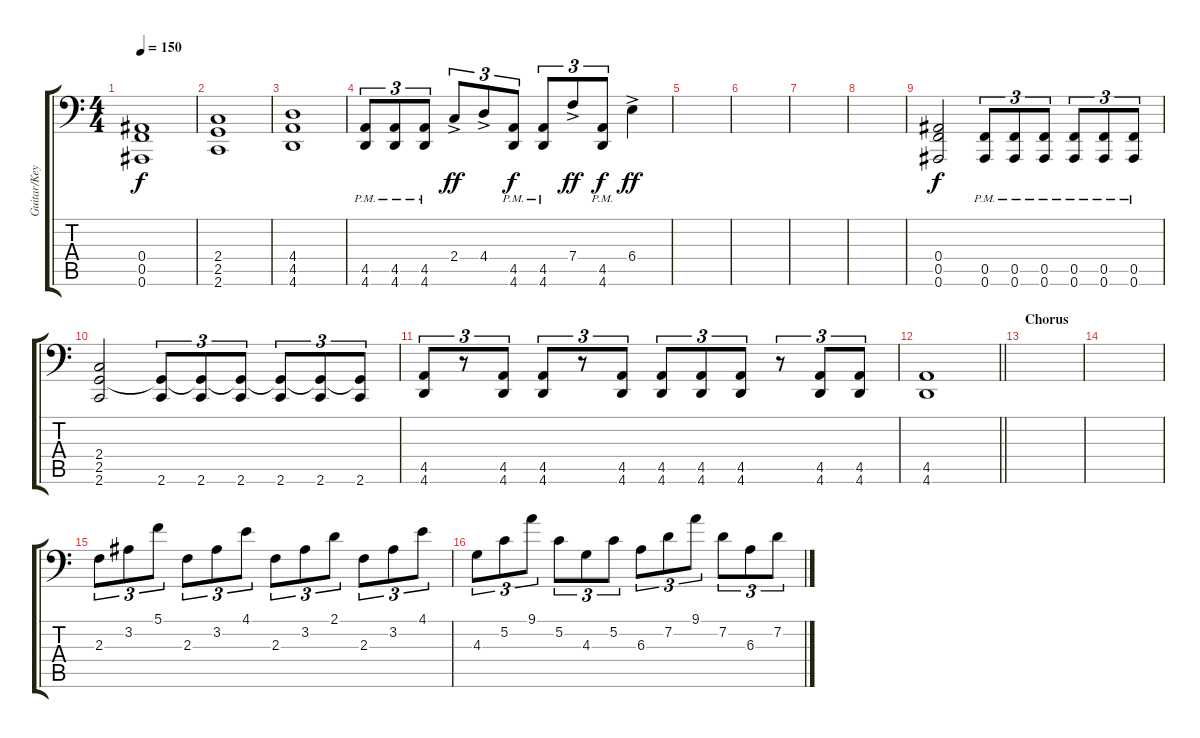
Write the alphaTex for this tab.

\track ("Guitar/Keyboard" "Guitar/Key") {instrument lead8bassandlead}
\staff {score tabs}
\tuning (C4 G3 Eb3 Bb2 F2 Bb1) {hide}
\ts (4 4)
\tempo 150
\clef f4
\ks c
(0.4 0.5 0.6).1{dy f} |
(2.4 2.5 2.6).1 |
(4.4 4.5 4.6).1 |
(4.5{pm} 4.6{pm}).8{tu (3 2)} (4.5{pm} 4.6{pm}).8{tu (3 2)} (4.5{pm} 4.6{pm}).8{tu (3 2)} 2.4{ac}.8{tu (3 2) dy ff} 4.4{ac}.8{tu (3 2)} (4.5{pm} 4.6{pm}).8{tu (3 2) dy f} (4.5{pm} 4.6{pm}).8{tu (3 2)} 7.4{ac}.8{tu (3 2) dy ff} (4.5{pm} 4.6{pm}).8{tu (3 2) dy f} 6.4{ac}.4{dy ff} |
|
|
|
|
(0.4 0.5 0.6).2{dy f volume 13 instrument distortionguitar} (0.5{pm} 0.6{pm}).8{tu (3 2)} (0.5{pm} 0.6{pm}).8{tu (3 2)} (0.5{pm} 0.6{pm}).8{tu (3 2)} (0.5{pm} 0.6{pm}).8{tu (3 2)} (0.5{pm} 0.6{pm}).8{tu (3 2)} (0.5{pm} 0.6{pm}).8{tu (3 2)} |
(2.4 2.5 2.6).2 (2.5{t} 2.6).8{tu (3 2)} (2.5{t} 2.6).8{tu (3 2)} (2.5{t} 2.6).8{tu (3 2)} (2.5{t} 2.6).8{tu (3 2)} (2.5{t} 2.6).8{tu (3 2)} (2.5{t} 2.6).8{tu (3 2)} |
(4.5 4.6).8{tu (3 2)} r.8{tu (3 2)} (4.5 4.6).8{tu (3 2)} (4.5 4.6).8{tu (3 2)} r.8{tu (3 2)} (4.5 4.6).8{tu (3 2)} (4.5 4.6).8{tu (3 2)} (4.5 4.6).8{tu (3 2)} (4.5 4.6).8{tu (3 2)} r.8{tu (3 2)} (4.5 4.6).8{tu (3 2)} (4.5 4.6).8{tu (3 2)} |
\barLineRight lightlight
(4.5 4.6).1 |
\section ("" "Chorus")
|
|
2.3.8{tu (3 2) volume 11 instrument lead8bassandlead} 3.2.8{tu (3 2)} 5.1.8{tu (3 2)} 2.3.8{tu (3 2)} 3.2.8{tu (3 2)} 4.1.8{tu (3 2)} 2.3.8{tu (3 2)} 3.2.8{tu (3 2)} 2.1.8{tu (3 2)} 2.3.8{tu (3 2)} 3.2.8{tu (3 2)} 4.1.8{tu (3 2)} |
4.3.8{tu (3 2)} 5.2.8{tu (3 2)} 9.1.8{tu (3 2)} 5.2.8{tu (3 2)} 4.3.8{tu (3 2)} 5.2.8{tu (3 2)} 6.3.8{tu (3 2)} 7.2.8{tu (3 2)} 9.1.8{tu (3 2)} 7.2.8{tu (3 2)} 6.3.8{tu (3 2)} 7.2.8{tu (3 2)}
